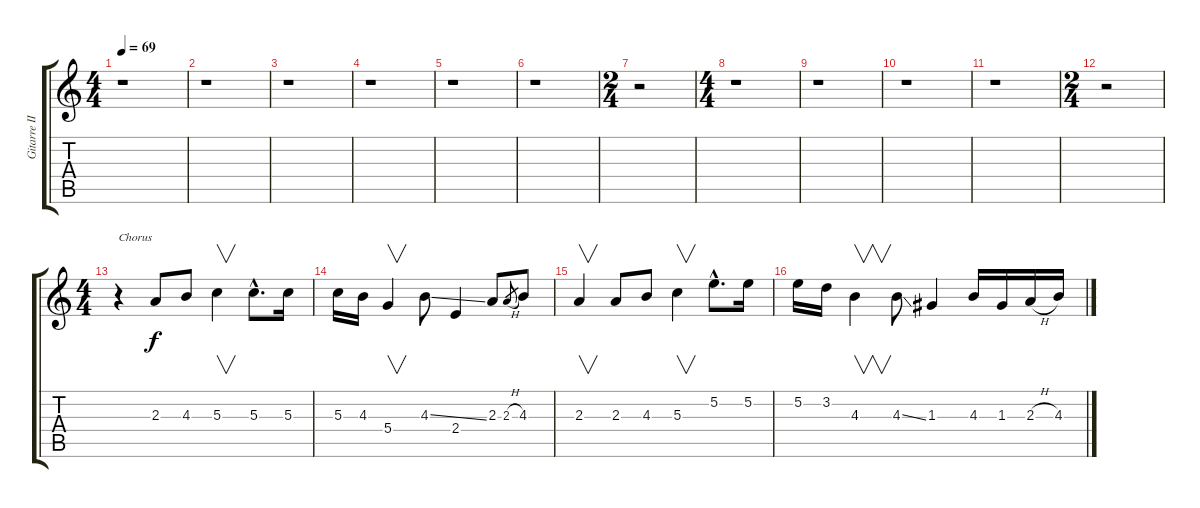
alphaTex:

\track ("Gitarre II (clean)" "Gitarre II") {instrument electricguitarclean}
\staff {score tabs}
\tuning (E4 B3 G3 D3 A2 E2) {hide}
\ts (4 4)
\tempo 69
\clef g2
\ks c
r.1{dy f} |
r.1 |
r.1 |
r.1 |
r.1 |
r.1 |
\ts (2 4)
r.2 |
\ts (4 4)
r.1 |
r.1 |
r.1 |
r.1 |
\ts (2 4)
r.2 |
\ts (4 4)
r.4{txt "Chorus"} 2.3.8 4.3.8 5.3.4{v} 5.3{hac}.8{d} 5.3.16 |
5.3.16 4.3.16 5.4.4{v} 4.3{ss}.8 2.4.4 2.3.8 2.3{h}.8{gr} 4.3.8 |
2.3.4{v} 2.3.8 4.3.8 5.3.4{v} 5.2{hac}.8{d} 5.2.16 |
5.2.16 3.2.16 4.3.4{v} 4.3{ss}.8 1.3.4 4.3.16 1.3.16 2.3{h}.16 4.3.16
